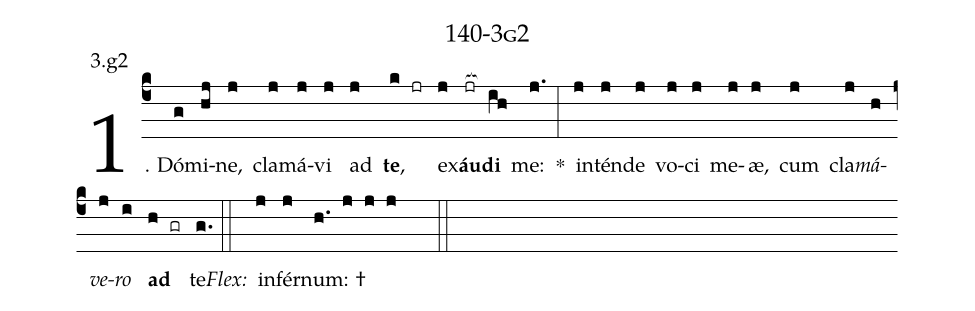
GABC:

name: 140-3g2;
annotation: 3.g2;
%%
(c4)1. Dó(g)mi(hj)ne,(j) cla(j)má(j)vi(j) ad(j) <b>te</b>,(k jr) ex(j)<b>áu</b>(jr[ocb:1{])<b>di</b>(ih[ocb:0}]) me:(j.) *(:) in(j)tén(j)de(j) vo(j)ci(j) me(j)æ,(j) cum(j) cla(j)<i>má</i>(h)<i>ve</i>(j)<i>ro</i>(i) <b>ad</b>(h gr) te.(g.) (::)
<i>Flex:</i>()  in(j)fér(j)num: †(h. j j j  ::)
